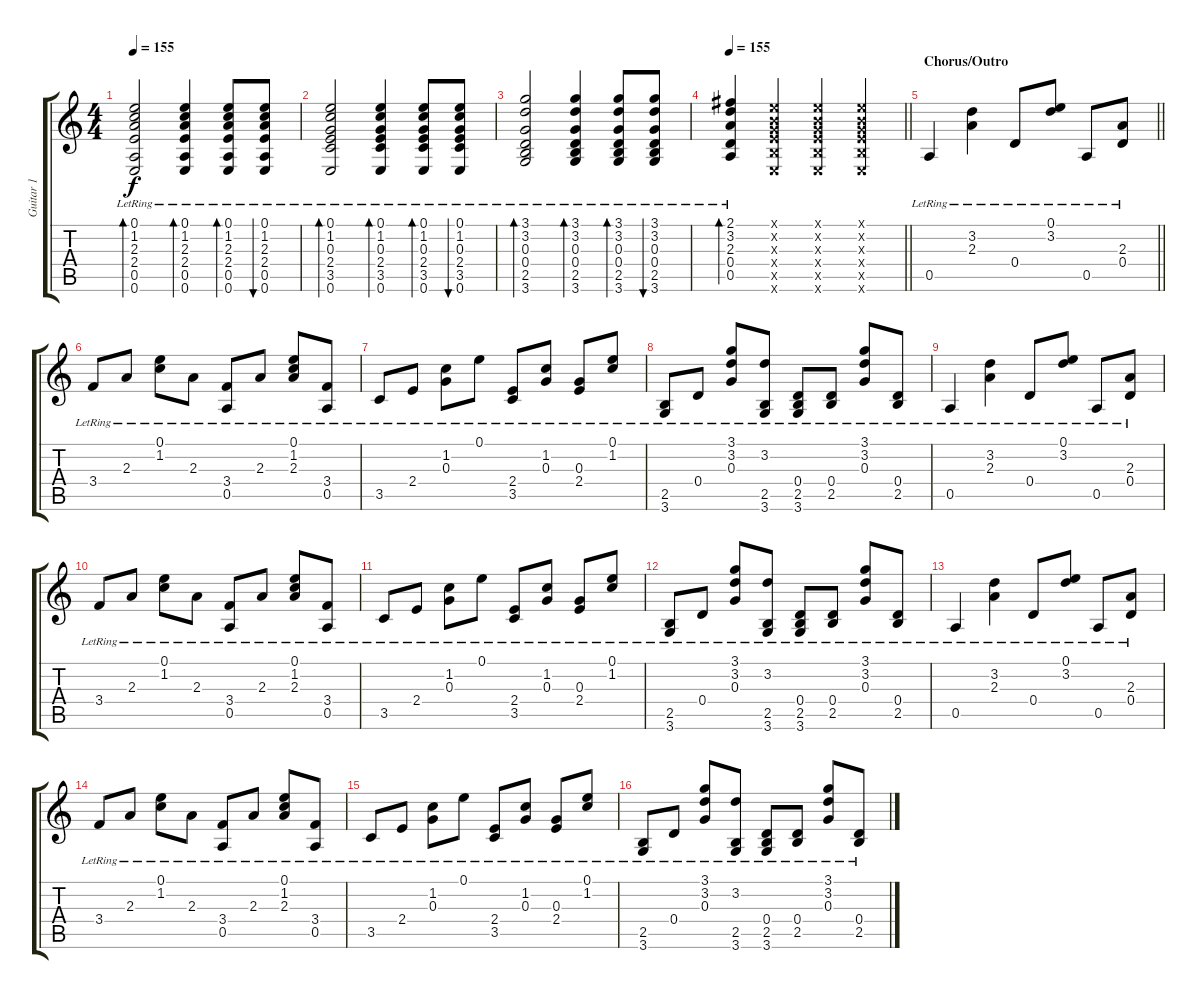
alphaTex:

\track ("Guitar 1" "Guitar 1") {instrument electricguitarjazz}
\staff {score tabs}
\tuning (E4 B3 G3 D3 A2 E2) {hide}
\ts (4 4)
\tempo 155
\clef g2
\ks c
(0.1{lr} 1.2{lr} 2.3{lr} 2.4{lr} 0.5{lr} 0.6{lr}).2{bd 60 dy f} (0.1{lr} 1.2{lr} 2.3{lr} 2.4{lr} 0.5{lr} 0.6{lr}).4{bd 60} (0.1{lr} 1.2{lr} 2.3{lr} 2.4{lr} 0.5{lr} 0.6{lr}).8{bd 60} (0.1{lr} 1.2{lr} 2.3{lr} 2.4{lr} 0.5{lr} 0.6{lr}).8{bu 60} |
(0.1{lr} 1.2{lr} 0.3{lr} 2.4{lr} 3.5{lr} 0.6{lr}).2{bd 60} (0.1{lr} 1.2{lr} 0.3{lr} 2.4{lr} 3.5{lr} 0.6{lr}).4{bd 60} (0.1{lr} 1.2{lr} 0.3{lr} 2.4{lr} 3.5{lr} 0.6{lr}).8{bd 60} (0.1{lr} 1.2{lr} 0.3{lr} 2.4{lr} 3.5{lr} 0.6{lr}).8{bu 60} |
(3.1{lr} 3.2{lr} 0.3{lr} 0.4{lr} 2.5{lr} 3.6{lr}).2{bd 60} (3.1{lr} 3.2{lr} 0.3{lr} 0.4{lr} 2.5{lr} 3.6{lr}).4{bd 60} (3.1{lr} 3.2{lr} 0.3{lr} 0.4{lr} 2.5{lr} 3.6{lr}).8{bd 60} (3.1{lr} 3.2{lr} 0.3{lr} 0.4{lr} 2.5{lr} 3.6{lr}).8{bu 60} |
\tempo 155
\barLineRight lightlight
(2.1{lr} 3.2{lr} 2.3{lr} 0.4{lr} 0.5{lr}).4{bd 60} (0.1{x} 0.2{x} 0.3{x} 2.4{x} 2.5{x} 0.6{x}).4 (0.1{x} 0.2{x} 0.3{x} 2.4{x} 2.5{x} 0.6{x}).4 (0.1{x} 0.2{x} 0.3{x} 2.4{x} 2.5{x} 0.6{x}).4 |
\section ("" "Chorus/Outro")
\barLineRight lightlight
0.5{lr}.4 (3.2{lr} 2.3{lr}).4 0.4{lr}.8 (0.1{lr} 3.2{lr}).8 0.5{lr}.8 (2.3{lr} 0.4{lr}).8 |
3.4{lr}.8 2.3{lr}.8 (0.1{lr} 1.2{lr}).8 2.3{lr}.8 (3.4{lr} 0.5{lr}).8 2.3{lr}.8 (0.1{lr} 1.2{lr} 2.3{lr}).8 (3.4{lr} 0.5{lr}).8 |
3.5{lr}.8 2.4{lr}.8 (1.2{lr} 0.3{lr}).8 0.1{lr}.8 (2.4{lr} 3.5{lr}).8 (1.2{lr} 0.3{lr}).8 (0.3{lr} 2.4{lr}).8 (0.1{lr} 1.2{lr}).8 |
(2.5{lr} 3.6{lr}).8 0.4{lr}.8 (3.1{lr} 3.2{lr} 0.3{lr}).8 (3.2{lr} 2.5{lr} 3.6{lr}).8 (0.4{lr} 2.5{lr} 3.6{lr}).8 (0.4{lr} 2.5{lr}).8 (3.1{lr} 3.2{lr} 0.3{lr}).8 (0.4{lr} 2.5{lr}).8 |
0.5{lr}.4 (3.2{lr} 2.3{lr}).4 0.4{lr}.8 (0.1{lr} 3.2{lr}).8 0.5{lr}.8 (2.3{lr} 0.4{lr}).8 |
3.4{lr}.8 2.3{lr}.8 (0.1{lr} 1.2{lr}).8 2.3{lr}.8 (3.4{lr} 0.5{lr}).8 2.3{lr}.8 (0.1{lr} 1.2{lr} 2.3{lr}).8 (3.4{lr} 0.5{lr}).8 |
3.5{lr}.8 2.4{lr}.8 (1.2{lr} 0.3{lr}).8 0.1{lr}.8 (2.4{lr} 3.5{lr}).8 (1.2{lr} 0.3{lr}).8 (0.3{lr} 2.4{lr}).8 (0.1{lr} 1.2{lr}).8 |
(2.5{lr} 3.6{lr}).8 0.4{lr}.8 (3.1{lr} 3.2{lr} 0.3{lr}).8 (3.2{lr} 2.5{lr} 3.6{lr}).8 (0.4{lr} 2.5{lr} 3.6{lr}).8 (0.4{lr} 2.5{lr}).8 (3.1{lr} 3.2{lr} 0.3{lr}).8 (0.4{lr} 2.5{lr}).8 |
0.5{lr}.4 (3.2{lr} 2.3{lr}).4 0.4{lr}.8 (0.1{lr} 3.2{lr}).8 0.5{lr}.8 (2.3{lr} 0.4{lr}).8 |
3.4{lr}.8 2.3{lr}.8 (0.1{lr} 1.2{lr}).8 2.3{lr}.8 (3.4{lr} 0.5{lr}).8 2.3{lr}.8 (0.1{lr} 1.2{lr} 2.3{lr}).8 (3.4{lr} 0.5{lr}).8 |
3.5{lr}.8 2.4{lr}.8 (1.2{lr} 0.3{lr}).8 0.1{lr}.8 (2.4{lr} 3.5{lr}).8 (1.2{lr} 0.3{lr}).8 (0.3{lr} 2.4{lr}).8 (0.1{lr} 1.2{lr}).8 |
(2.5{lr} 3.6{lr}).8 0.4{lr}.8 (3.1{lr} 3.2{lr} 0.3{lr}).8 (3.2{lr} 2.5{lr} 3.6{lr}).8 (0.4{lr} 2.5{lr} 3.6{lr}).8 (0.4{lr} 2.5{lr}).8 (3.1{lr} 3.2{lr} 0.3{lr}).8 (0.4{lr} 2.5{lr}).8
